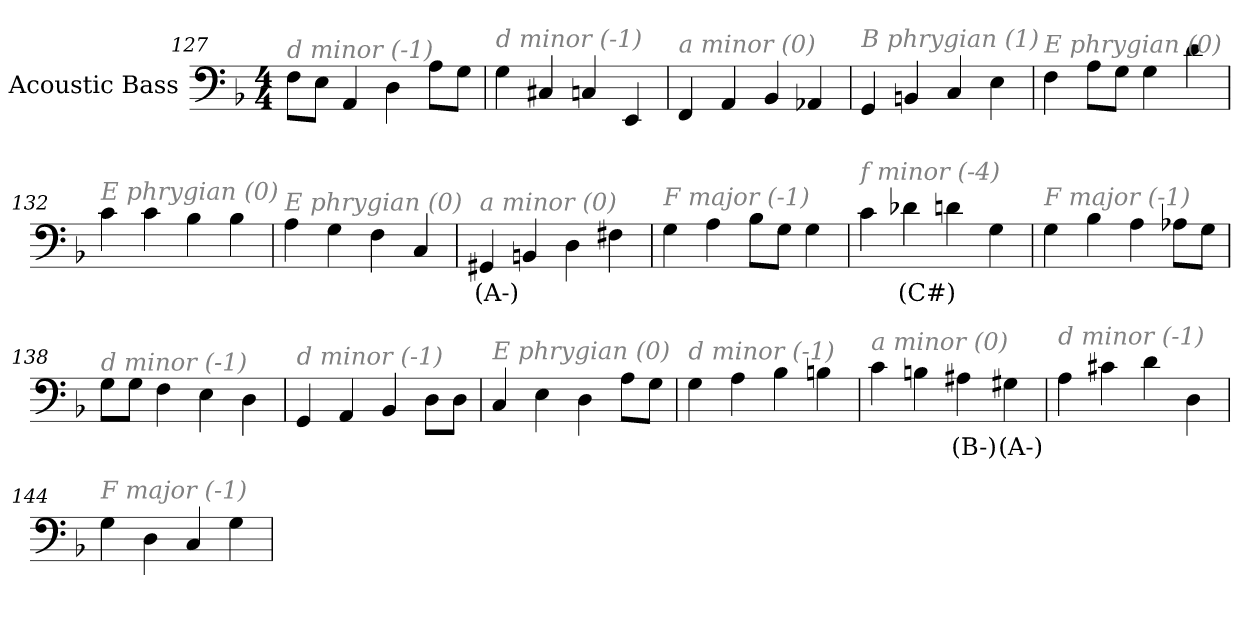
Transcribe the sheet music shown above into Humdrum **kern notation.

**kern	**text
*part1	*part1
*staff1	*staff1
*I"Acoustic Bass	*
*clefF4	*
*ITrd7c12	*
*k[b-]	*
*F:	*
*M4/4	*
=127	=127
!LO:TX:i:color=#808080:t=d minor (-1)	!
8FFL	.
8EEJ	.
4AAA	.
4DD	.
8AAL	.
8GGJ	.
=128	=128
!LO:TX:i:color=#808080:t=d minor (-1)	!
4GG	.
4CC#X	.
4CCn	.
4EEE	.
=129	=129
!LO:TX:i:color=#808080:t=a minor (0)	!
4FFF	.
4AAA	.
4BBB-	.
4AAA-Xi	.
=130	=130
!LO:TX:i:color=#808080:t=B phrygian (1)	!
4GGG	.
4BBBn	.
4CC	.
4EE	.
=131	=131
!LO:TX:i:color=#808080:t=E phrygian (0)	!
4FF	.
8AAL	.
8GGJ	.
4GG	.
4D	.
=132	=132
!LO:TX:i:color=#808080:t=E phrygian (0)	!
4C	.
4C	.
4BB-	.
4BB-	.
=133	=133
!LO:TX:i:color=#808080:t=E phrygian (0)	!
4AA	.
4GG	.
4FF	.
4CC	.
=134	=134
!LO:TX:i:color=#808080:t=a minor (0)	!
4GGG#Xj	(A-)
4BBBn	.
4DD	.
4FF#X	.
=135	=135
!LO:TX:i:color=#808080:t=F major (-1)	!
4GG	.
4AA	.
8BB-L	.
8GGJ	.
4GG	.
=136	=136
!LO:TX:i:color=#808080:t=f minor (-4)	!
4C	.
4D-Xj	(C#)
4D	.
4GG	.
=137	=137
!LO:TX:i:color=#808080:t=F major (-1)	!
4GG	.
4BB-	.
4AA	.
8AA-XL	.
8GGJ	.
=138	=138
!LO:TX:i:color=#808080:t=d minor (-1)	!
8GGL	.
8GGJ	.
4FF	.
4EE	.
4DD	.
=139	=139
!LO:TX:i:color=#808080:t=d minor (-1)	!
4GGG	.
4AAA	.
4BBB-	.
8DDL	.
8DDJ	.
=140	=140
!LO:TX:i:color=#808080:t=E phrygian (0)	!
4CC	.
4EE	.
4DD	.
8AAL	.
8GGJ	.
=141	=141
!LO:TX:i:color=#808080:t=d minor (-1)	!
4GG	.
4AA	.
4BB-	.
4BBn	.
=142	=142
!LO:TX:i:color=#808080:t=a minor (0)	!
4C	.
4BBn	.
4AA#XZ	(B-)
4GG#Xj	(A-)
=143	=143
!LO:TX:i:color=#808080:t=d minor (-1)	!
4AA	.
4C#X	.
4D	.
4DD	.
=144	=144
!LO:TX:i:color=#808080:t=F major (-1)	!
4GG	.
4DD	.
4CC	.
4GG	.
=	=
*-	*-
